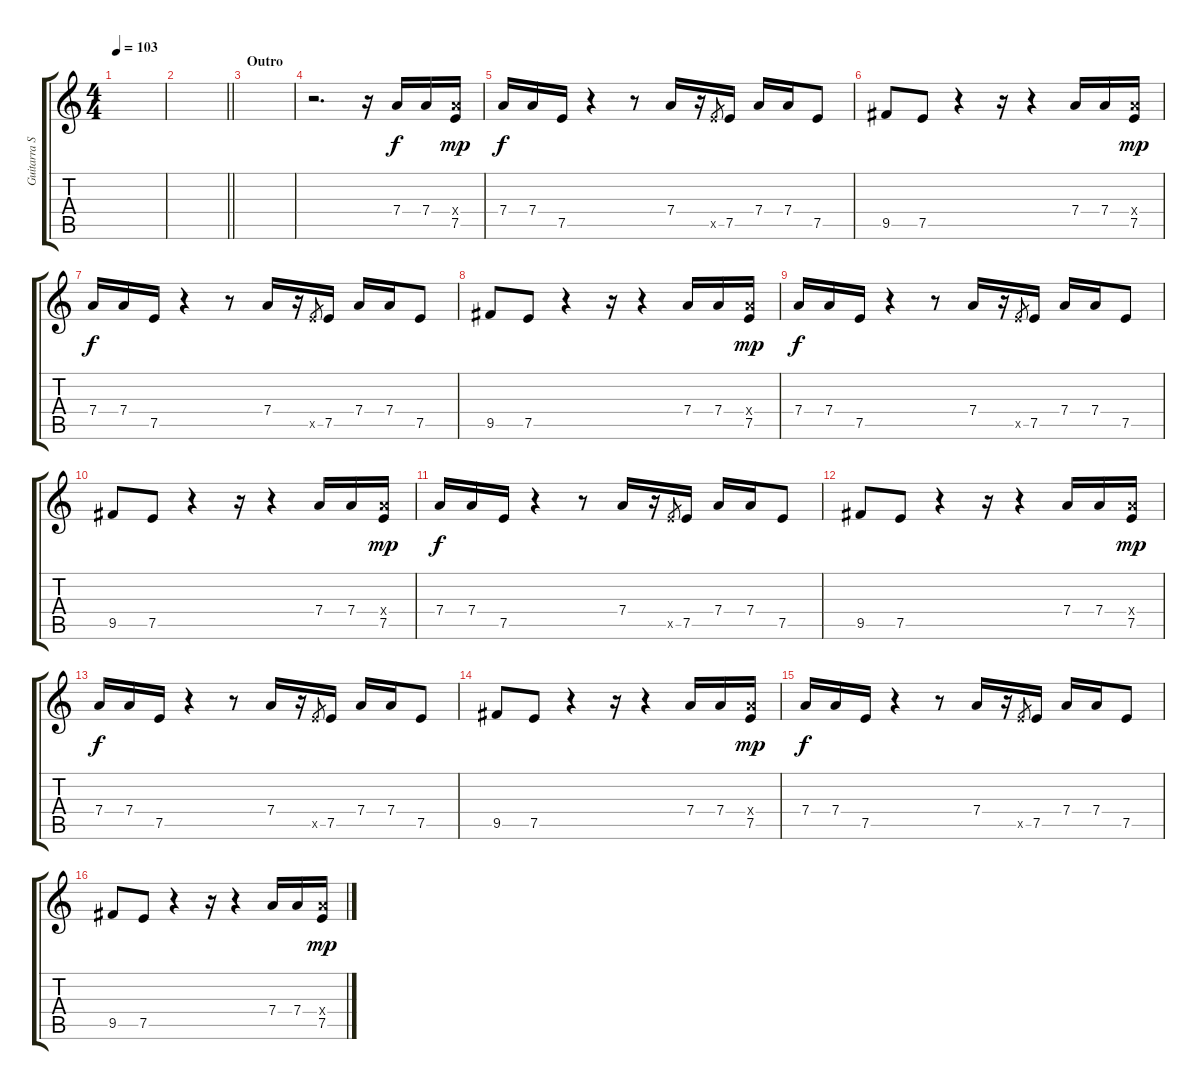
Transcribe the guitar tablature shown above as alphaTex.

\track ("Guitarra Solo" "Guitarra S") {instrument electricguitarclean}
\staff {score tabs}
\tuning (E4 B3 G3 D3 A2 E2) {hide}
\ts (4 4)
\tempo 103
\clef g2
\ks c
|
\barLineRight lightlight
|
\section ("" "Outro")
|
r.2{d} r.16 7.4.16 7.4.16 (7.4{x} 7.5).16{dy mp} |
7.4.16{dy f} 7.4.16 7.5.16 r.4 r.8 7.4.16 r.16 7.5{x}.8{gr} 7.5.16 7.4.16 7.4.16 7.5.8 |
9.5.8 7.5.8 r.4 r.16 r.4 7.4.16 7.4.16 (7.4{x} 7.5).16{dy mp} |
7.4.16{dy f} 7.4.16 7.5.16 r.4 r.8 7.4.16 r.16 7.5{x}.8{gr} 7.5.16 7.4.16 7.4.16 7.5.8 |
9.5.8 7.5.8 r.4 r.16 r.4 7.4.16 7.4.16 (7.4{x} 7.5).16{dy mp} |
7.4.16{dy f} 7.4.16 7.5.16 r.4 r.8 7.4.16 r.16 7.5{x}.8{gr} 7.5.16 7.4.16 7.4.16 7.5.8 |
9.5.8 7.5.8 r.4 r.16 r.4 7.4.16 7.4.16 (7.4{x} 7.5).16{dy mp} |
7.4.16{dy f} 7.4.16 7.5.16 r.4 r.8 7.4.16 r.16 7.5{x}.8{gr} 7.5.16 7.4.16 7.4.16 7.5.8 |
9.5.8 7.5.8 r.4 r.16 r.4 7.4.16 7.4.16 (7.4{x} 7.5).16{dy mp} |
7.4.16{dy f} 7.4.16 7.5.16 r.4 r.8 7.4.16 r.16 7.5{x}.8{gr} 7.5.16 7.4.16 7.4.16 7.5.8 |
9.5.8 7.5.8 r.4 r.16 r.4 7.4.16 7.4.16 (7.4{x} 7.5).16{dy mp} |
7.4.16{dy f} 7.4.16 7.5.16 r.4 r.8 7.4.16 r.16 7.5{x}.8{gr} 7.5.16 7.4.16 7.4.16 7.5.8 |
9.5.8 7.5.8 r.4 r.16 r.4 7.4.16 7.4.16 (7.4{x} 7.5).16{dy mp}
